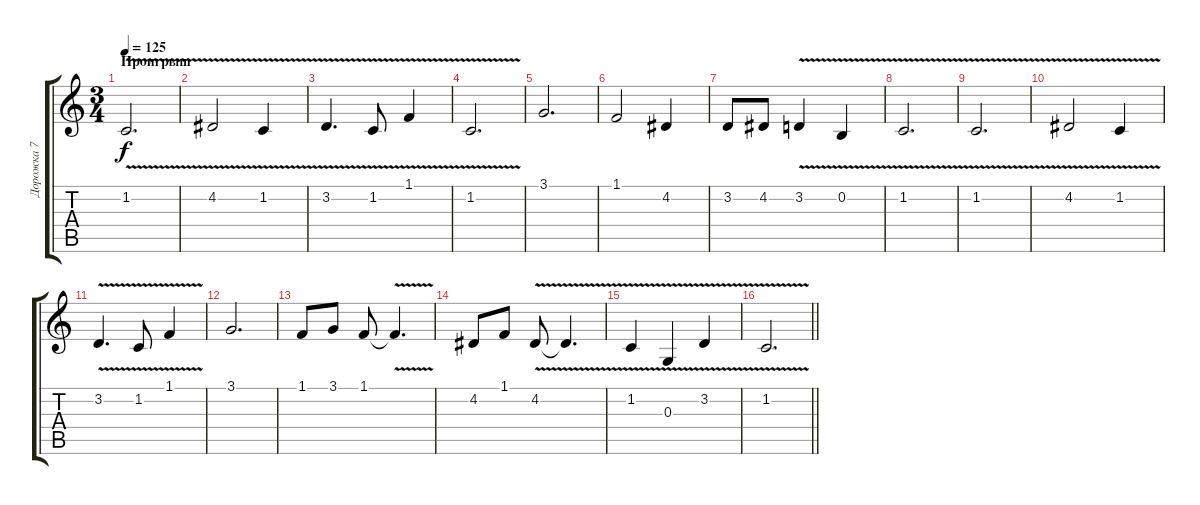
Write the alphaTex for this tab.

\track ("Дорожка 7" "Дорожка 7") {instrument cello}
\staff {score tabs}
\tuning (E4 B3 G3 D3 A2 E2) {hide}
\ts (3 4)
\section ("" "Проигрыш")
\tempo 125
\clef g2
\ks c
1.2{v}.2{d dy f} |
4.2{v}.2 1.2{v}.4 |
3.2{v}.4{d} 1.2{v}.8 1.1{v}.4 |
1.2{v}.2{d} |
3.1.2{d} |
1.1.2 4.2.4 |
3.2.8 4.2.8 3.2{v}.4 0.2{v}.4 |
1.2{v}.2{d} |
1.2{v}.2{d} |
4.2{v}.2 1.2{v}.4 |
3.2{v}.4{d} 1.2{v}.8 1.1{v}.4 |
3.1.2{d} |
1.1.8 3.1.8 1.1.8 1.1{v t}.4{d} |
4.2.8 1.1.8 4.2{v}.8 4.2{t}.4{d} |
1.2{v}.4 0.3{v}.4 3.2{v}.4 |
\barLineRight lightlight
1.2{v}.2{d}
